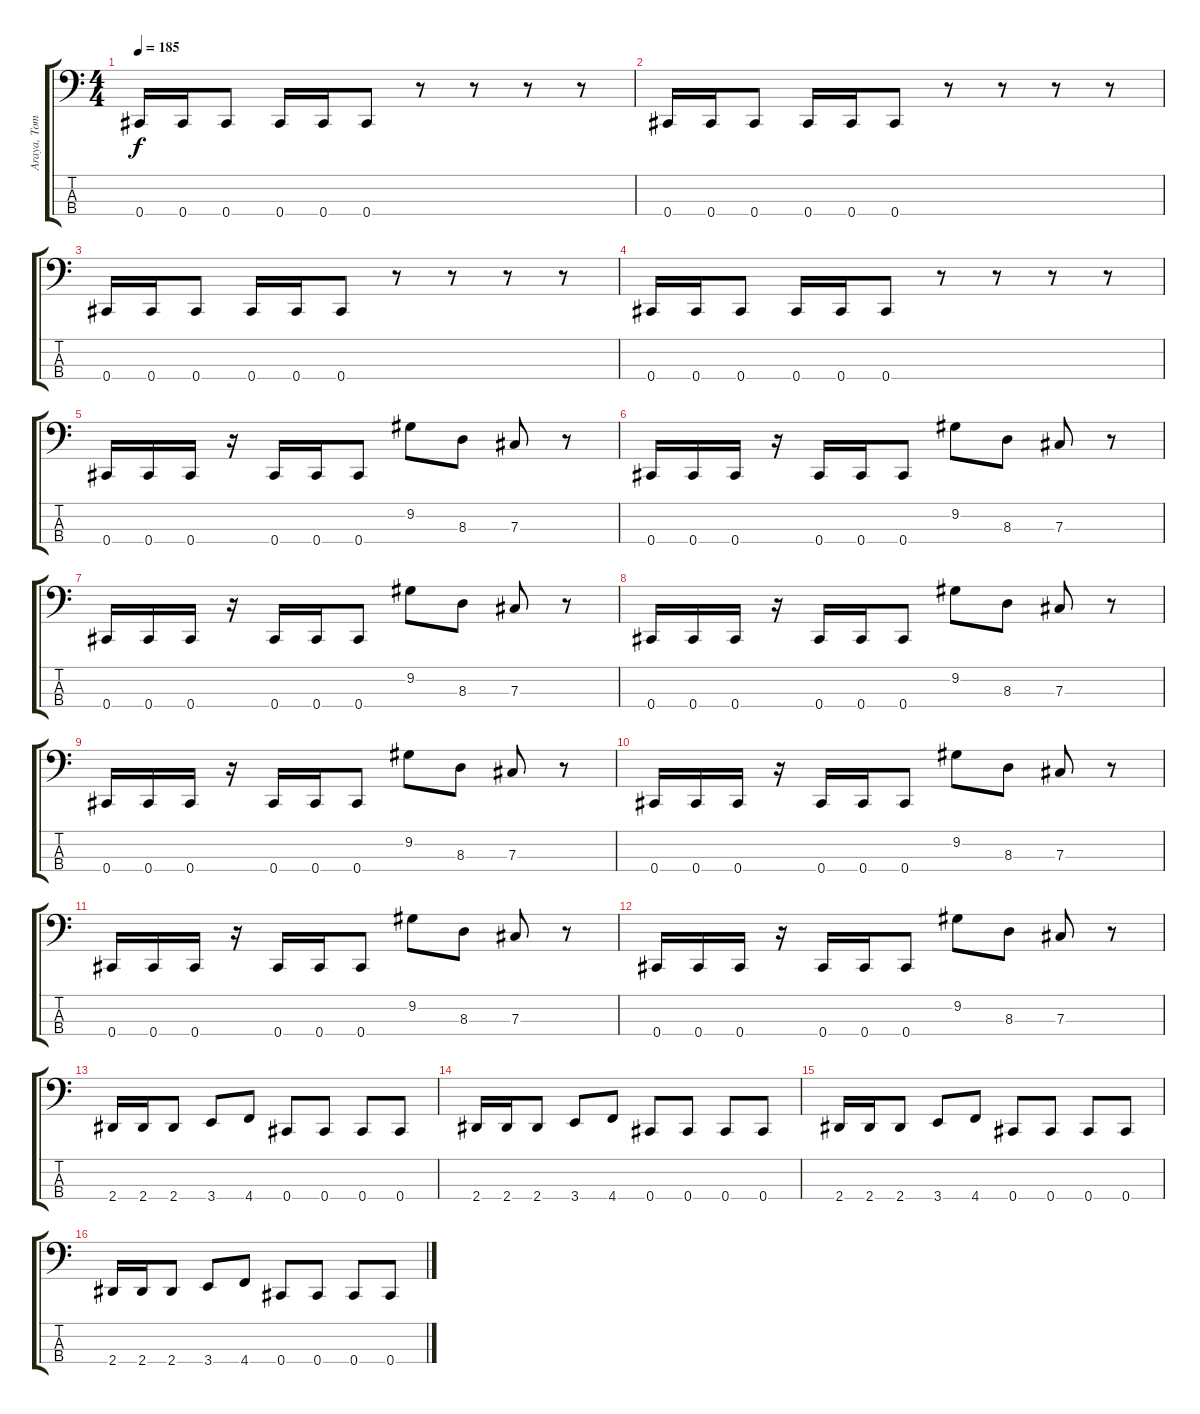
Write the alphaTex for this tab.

\track ("Araya, Tom" "Araya, Tom") {instrument electricbassfinger}
\staff {score tabs}
\tuning (E2 B1 Gb1 Db1) {hide}
\ts (4 4)
\tempo 185
\clef f4
\ks c
0.4.16{dy f} 0.4.16 0.4.8 0.4.16 0.4.16 0.4.8 r.8 r.8 r.8 r.8 |
0.4.16 0.4.16 0.4.8 0.4.16 0.4.16 0.4.8 r.8 r.8 r.8 r.8 |
0.4.16 0.4.16 0.4.8 0.4.16 0.4.16 0.4.8 r.8 r.8 r.8 r.8 |
0.4.16 0.4.16 0.4.8 0.4.16 0.4.16 0.4.8 r.8 r.8 r.8 r.8 |
0.4.16 0.4.16 0.4.16 r.16 0.4.16 0.4.16 0.4.8 9.2.8 8.3.8 7.3.8 r.8 |
0.4.16 0.4.16 0.4.16 r.16 0.4.16 0.4.16 0.4.8 9.2.8 8.3.8 7.3.8 r.8 |
0.4.16 0.4.16 0.4.16 r.16 0.4.16 0.4.16 0.4.8 9.2.8 8.3.8 7.3.8 r.8 |
0.4.16 0.4.16 0.4.16 r.16 0.4.16 0.4.16 0.4.8 9.2.8 8.3.8 7.3.8 r.8 |
0.4.16 0.4.16 0.4.16 r.16 0.4.16 0.4.16 0.4.8 9.2.8 8.3.8 7.3.8 r.8 |
0.4.16 0.4.16 0.4.16 r.16 0.4.16 0.4.16 0.4.8 9.2.8 8.3.8 7.3.8 r.8 |
0.4.16 0.4.16 0.4.16 r.16 0.4.16 0.4.16 0.4.8 9.2.8 8.3.8 7.3.8 r.8 |
0.4.16 0.4.16 0.4.16 r.16 0.4.16 0.4.16 0.4.8 9.2.8 8.3.8 7.3.8 r.8 |
2.4.16 2.4.16 2.4.8 3.4.8 4.4.8 0.4.8 0.4.8 0.4.8 0.4.8 |
2.4.16 2.4.16 2.4.8 3.4.8 4.4.8 0.4.8 0.4.8 0.4.8 0.4.8 |
2.4.16 2.4.16 2.4.8 3.4.8 4.4.8 0.4.8 0.4.8 0.4.8 0.4.8 |
2.4.16 2.4.16 2.4.8 3.4.8 4.4.8 0.4.8 0.4.8 0.4.8 0.4.8
